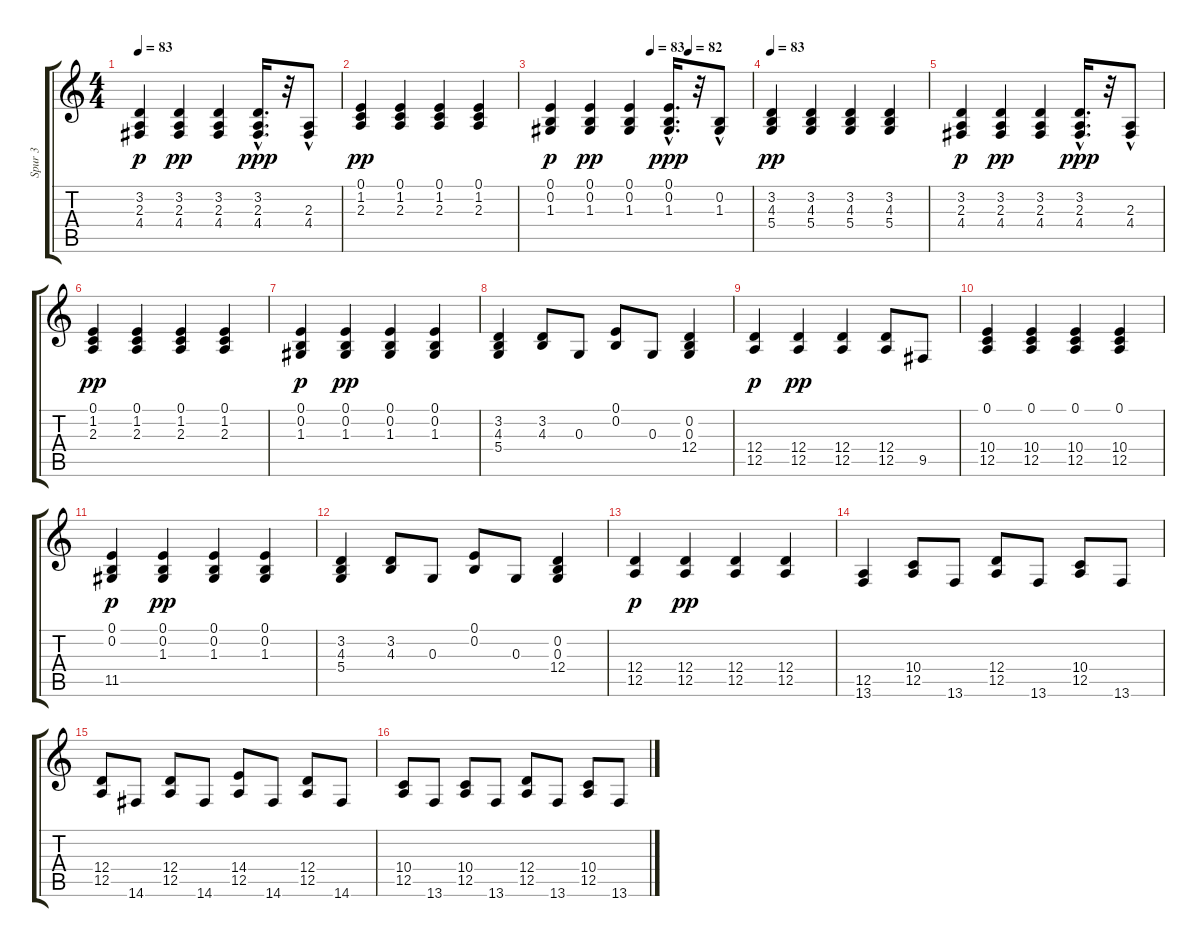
\track ("Spur 3" "Spur 3") {instrument electricgrandpiano}
\staff {score tabs}
\tuning (E4 B3 G3 D3 A2 E2) {hide}
\ts (4 4)
\tempo 83
\clef g2
\ks c
(3.2 2.3 4.4).4{dy p} (3.2 2.3 4.4).4{dy pp} (3.2 2.3 4.4).4 (3.2{hac} 2.3{hac} 4.4{hac}).16{d dy ppp} r.32 (2.3{hac} 4.4).8 |
(0.1 1.2 2.3).4{dy pp} (0.1 1.2 2.3).4 (0.1 1.2 2.3).4 (0.1 1.2 2.3).4 |
\tempo (83 0.5)
\tempo (82 0.6875)
(0.1 0.2 1.3).4{dy p} (0.1 0.2 1.3).4{dy pp} (0.1 0.2 1.3).4 (0.1{hac} 0.2{hac} 1.3{hac}).16{d dy ppp} r.32 (0.2{hac} 1.3).8 |
\tempo 83
(3.2 4.3 5.4).4{dy pp} (3.2 4.3 5.4).4 (3.2 4.3 5.4).4 (3.2 4.3 5.4).4 |
(3.2 2.3 4.4).4{dy p} (3.2 2.3 4.4).4{dy pp} (3.2 2.3 4.4).4 (3.2{hac} 2.3{hac} 4.4{hac}).16{d dy ppp} r.32 (2.3{hac} 4.4).8 |
(0.1 1.2 2.3).4{dy pp} (0.1 1.2 2.3).4 (0.1 1.2 2.3).4 (0.1 1.2 2.3).4 |
(0.1 0.2 1.3).4{dy p} (0.1 0.2 1.3).4{dy pp} (0.1 0.2 1.3).4 (0.1 0.2 1.3).4 |
(3.2 4.3 5.4).4 (3.2 4.3).8 0.3.8 (0.1 0.2).8 0.3.8 (0.2 0.3 12.4).4 |
(12.4 12.5).4{dy p} (12.4 12.5).4{dy pp} (12.4 12.5).4 (12.4 12.5).8 9.5.8 |
(0.1 10.4 12.5).4 (0.1 10.4 12.5).4 (0.1 10.4 12.5).4 (0.1 10.4 12.5).4 |
(0.1 0.2 11.5).4{dy p} (0.1 0.2 1.3).4{dy pp} (0.1 0.2 1.3).4 (0.1 0.2 1.3).4 |
(3.2 4.3 5.4).4 (3.2 4.3).8 0.3.8 (0.1 0.2).8 0.3.8 (0.2 0.3 12.4).4 |
(12.4 12.5).4{dy p} (12.4 12.5).4{dy pp} (12.4 12.5).4 (12.4 12.5).4 |
(12.5 13.6).4 (10.4 12.5).8 13.6.8 (12.4 12.5).8 13.6.8 (10.4 12.5).8 13.6.8 |
(12.4 12.5).8 14.6.8 (12.4 12.5).8 14.6.8 (14.4 12.5).8 14.6.8 (12.4 12.5).8 14.6.8 |
(10.4 12.5).8 13.6.8 (10.4 12.5).8 13.6.8 (12.4 12.5).8 13.6.8 (10.4 12.5).8 13.6.8
